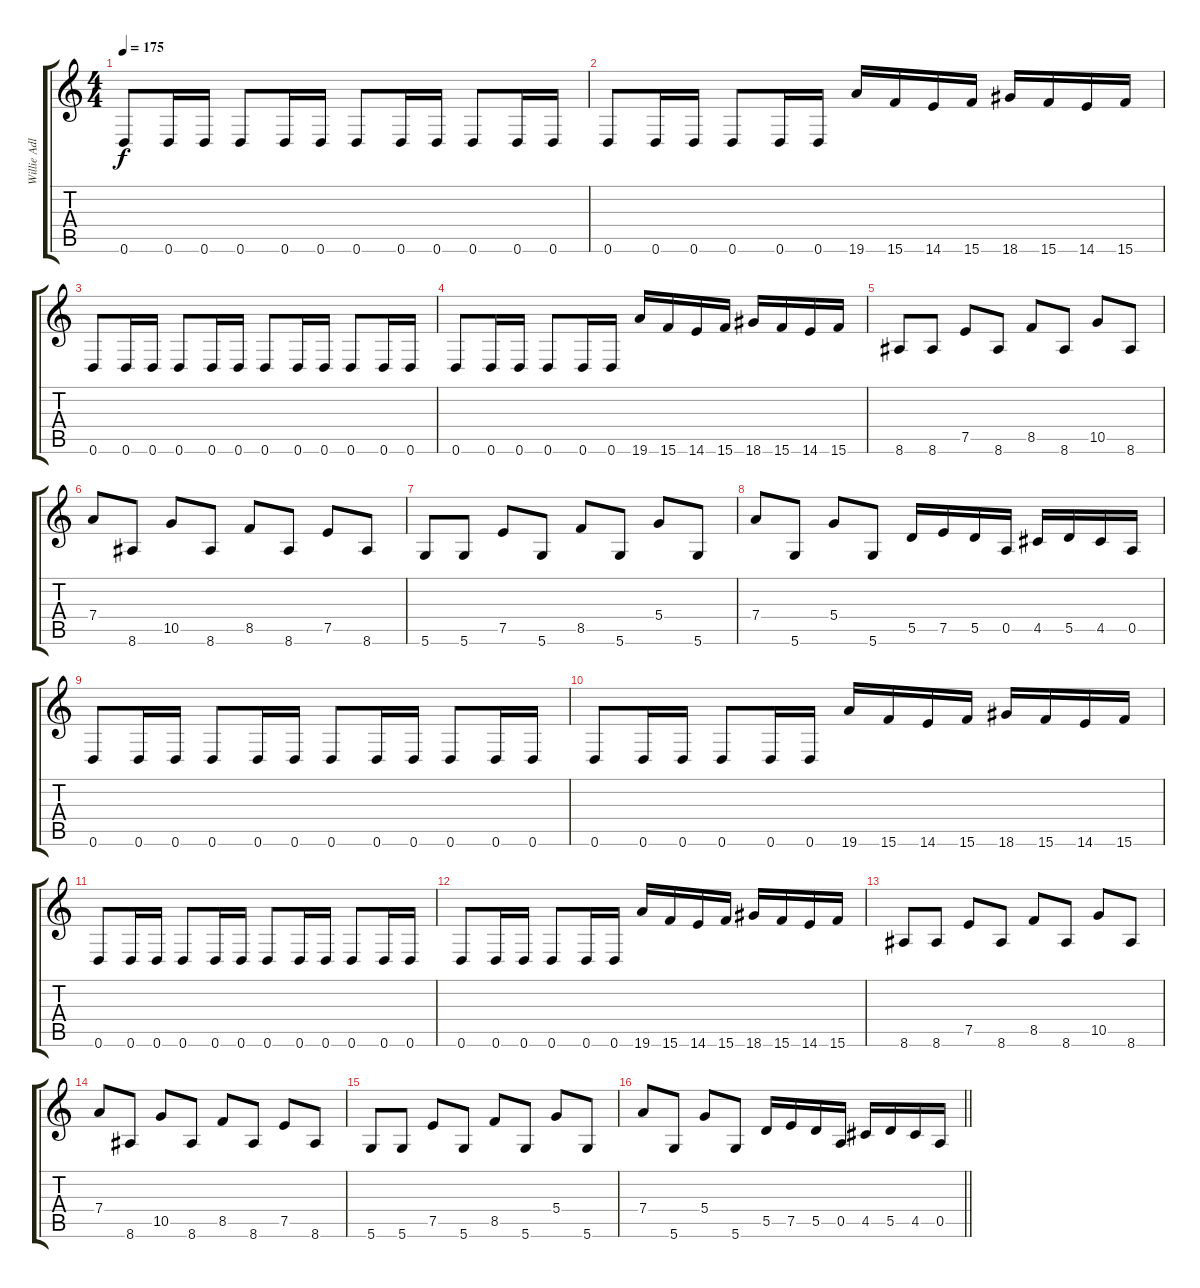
\track ("Willie Adler" "Willie Adl") {instrument distortionguitar}
\staff {score tabs}
\tuning (E4 B3 G3 D3 A2 D2) {hide}
\ts (4 4)
\tempo 175
\clef g2
\ks c
0.6.8{dy f} 0.6.16 0.6.16 0.6.8 0.6.16 0.6.16 0.6.8 0.6.16 0.6.16 0.6.8 0.6.16 0.6.16 |
0.6.8 0.6.16 0.6.16 0.6.8 0.6.16 0.6.16 19.6.16 15.6.16 14.6.16 15.6.16 18.6.16 15.6.16 14.6.16 15.6.16 |
0.6.8 0.6.16 0.6.16 0.6.8 0.6.16 0.6.16 0.6.8 0.6.16 0.6.16 0.6.8 0.6.16 0.6.16 |
0.6.8 0.6.16 0.6.16 0.6.8 0.6.16 0.6.16 19.6.16 15.6.16 14.6.16 15.6.16 18.6.16 15.6.16 14.6.16 15.6.16 |
8.6.8 8.6.8 7.5.8 8.6.8 8.5.8 8.6.8 10.5.8 8.6.8 |
7.4.8 8.6.8 10.5.8 8.6.8 8.5.8 8.6.8 7.5.8 8.6.8 |
5.6.8 5.6.8 7.5.8 5.6.8 8.5.8 5.6.8 5.4.8 5.6.8 |
7.4.8 5.6.8 5.4.8 5.6.8 5.5.16 7.5.16 5.5.16 0.5.16 4.5.16 5.5.16 4.5.16 0.5.16 |
0.6.8 0.6.16 0.6.16 0.6.8 0.6.16 0.6.16 0.6.8 0.6.16 0.6.16 0.6.8 0.6.16 0.6.16 |
0.6.8 0.6.16 0.6.16 0.6.8 0.6.16 0.6.16 19.6.16 15.6.16 14.6.16 15.6.16 18.6.16 15.6.16 14.6.16 15.6.16 |
0.6.8 0.6.16 0.6.16 0.6.8 0.6.16 0.6.16 0.6.8 0.6.16 0.6.16 0.6.8 0.6.16 0.6.16 |
0.6.8 0.6.16 0.6.16 0.6.8 0.6.16 0.6.16 19.6.16 15.6.16 14.6.16 15.6.16 18.6.16 15.6.16 14.6.16 15.6.16 |
8.6.8 8.6.8 7.5.8 8.6.8 8.5.8 8.6.8 10.5.8 8.6.8 |
7.4.8 8.6.8 10.5.8 8.6.8 8.5.8 8.6.8 7.5.8 8.6.8 |
5.6.8 5.6.8 7.5.8 5.6.8 8.5.8 5.6.8 5.4.8 5.6.8 |
\barLineRight lightlight
7.4.8 5.6.8 5.4.8 5.6.8 5.5.16 7.5.16 5.5.16 0.5.16 4.5.16 5.5.16 4.5.16 0.5.16
